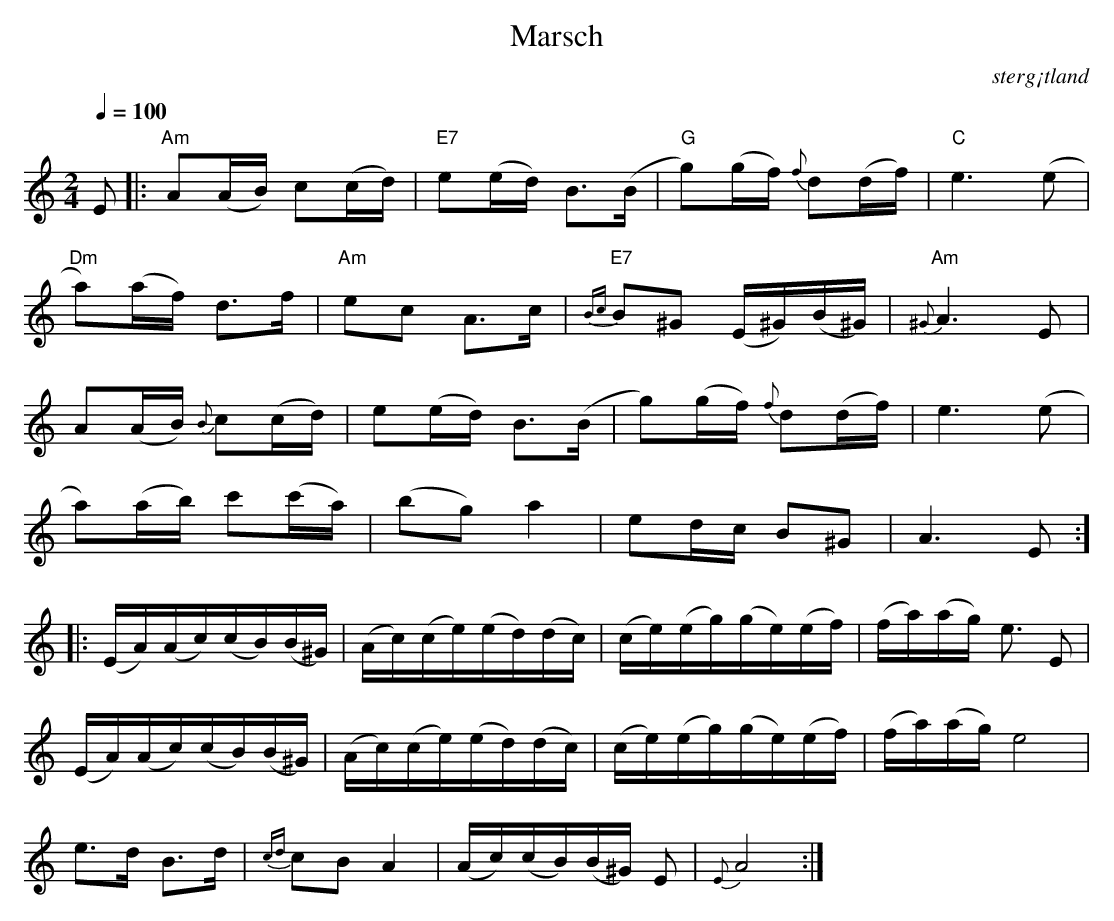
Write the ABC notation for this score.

X:1
T:Marsch
O: sterg¡tland
Q:1/4=100
M: 2/4
L: 1/16
K: Am
E2 |: "Am"A2(AB) c2(cd) | "E7"e2(ed) B3(B |"G" g2)(gf){f} d2(df) |"C" e6 (e2 |
"Dm"a2)(af) d3f | "Am"e2c2 A3c |"E7"{Bc} B2^G2 (E^G)(B^G)|"Am"{^G} A6 E2 |
A2(AB){B} c2(cd) | e2(ed) B3(B | g2)(gf){f} d2(df) | e6 (e2 |
a2)(ab) c'2(c'a) | (b2g2) a4 | e2dc B2^G2| A6 E2:]
|:(EA)(Ac)(cB)(B^G)|(Ac)(ce)(ed)(dc)|(ce)(eg)(ge)(ef)|(fa)(ag) e3 E2|
(EA)(Ac)(cB)(B^G)|(Ac)(ce)(ed)(dc)|(ce)(eg)(ge)(ef)|(fa)(ag)e8|
e3d B3d |{cd} c2B2A4 | (Ac)(cB)(B^G) E2|{E} A8 :|
